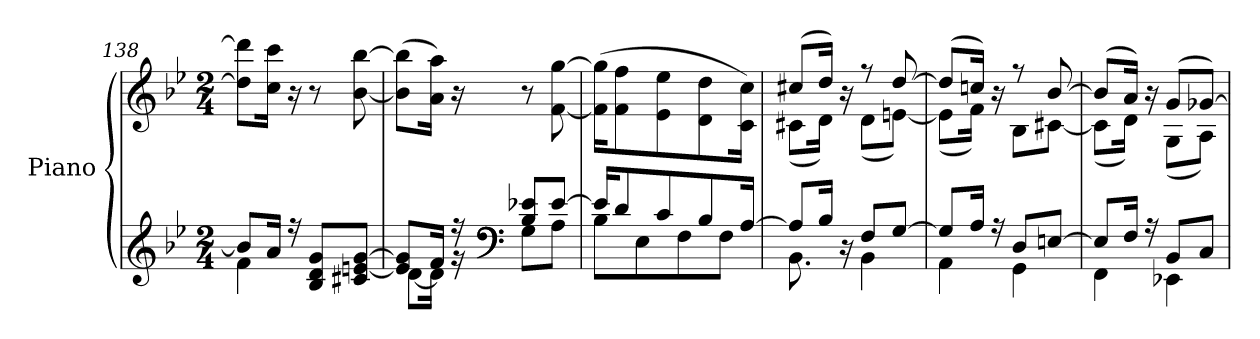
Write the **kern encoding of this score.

**kern	**kern
*part1	*part1
*staff2	*staff1
*I"Piano	*
*I'Pno	*
*clefG2	*clefG2
*k[b-e-]	*k[b-e-]
*B-:	*B-:
*M2/4	*M2/4
=138	=138
*^	*
8b-/L]	4f\	8dd\] 8ddd\]L
16a/Jk	.	16cc\ 16ccc\Jk
16r	.	16r
8B-/ 8d/ 8g/L	4ryy	8r
8c#X/ [8en/ [8g/J	.	[8b-\ [8bb-\
=139	=139	=139
8e/] 8g/]L	[8d\L	(>8b-\] 8bb-\]L
16f/Jk	16d\Jk]	16a\ 16aa\Jk)
16r	16r	16r
*clefF4	*	*
8B-/ 8e-X/L	8G\L	8r
[8e-/J	8A\J	[8f\ [8gg\
!!LO:LB:g=z
=140	=140	=140
16e-/KL]	8B-\L	(>16f\] 16gg\]KL
8d/	.	8f\ 8ff\
.	8E-\	.
8c/	.	8e-\ 8ee-\
.	8F\	.
8B-/	.	8d\ 8dd\
.	8F\J	.
[16A/Jk	.	16c\ 16cc\Jk)
=141	=141	=141
*	*	*^
8A/L]	8.BB-\	(>8cc#X/L	(<8c#X\L
16B-/Jk	.	16dd/Jk)	16d\Jk)
16r	16ryy	16r	16ryy
8F/L	4BB-\	8rff	(<8d\L
[8G/J	.	[8dd/	[8en\J)
=142	=142	=142	=142
8G/L]	4AA\	(>8dd/L]	(<8e\L]
16A/Jk	.	16ccn/Jk)	16f\Jk)
16r	.	16r	16ryy
8D/L	4GG\	8rff	8B-\L
[8En/J	.	[8b-/	[8c#X\J
=143	=143	=143	=143
8E/L]	4FF\	(>8b-/L]	(<8c#\L]
16F/Jk	.	16a/Jk)	16d\Jk)
16rA	.	16r	16ryy
8BB-/L	4EE-X\	(>8g/L	(<8G\L
8C/J	.	[8g-X/J)	8A\J)
*v	*v	*	*
*	*v	*v
=	=
*-	*-
